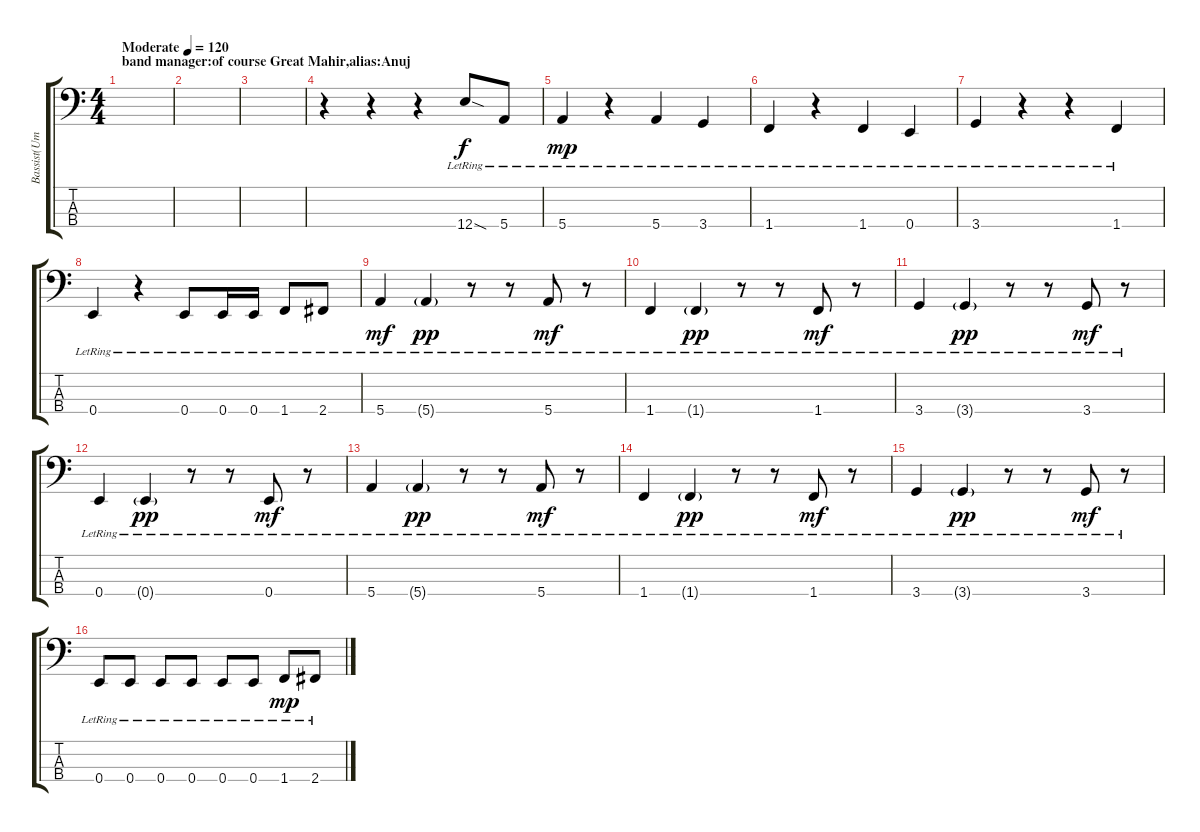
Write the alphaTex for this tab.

\track ("Bassist(Umesh)" "Bassist(Um") {instrument slapbass1}
\staff {score tabs}
\tuning (G2 D2 A1 E1) {hide}
\ts (4 4)
\section ("" "band manager:of course Great Mahir,alias:Anuj")
\tempo (120 "Moderate")
\clef f4
\ks c
|
|
|
r.4 r.4 r.4 12.4{sod lr}.8 5.4{lr}.8 |
5.4{lr}.4{dy mp} r.4 5.4{lr}.4 3.4{lr}.4 |
1.4{lr}.4 r.4 1.4{lr}.4 0.4{lr}.4 |
3.4{lr}.4 r.4 r.4 1.4{lr}.4 |
0.4{lr}.4 r.4 0.4{lr}.8 0.4{lr}.16 0.4{lr}.16 1.4{lr}.8 2.4{lr}.8 |
5.4{lr}.4{dy mf} 5.4{g lr}.4{dy pp} r.8 r.8 5.4{lr}.8{dy mf} r.8 |
1.4{lr}.4 1.4{g lr}.4{dy pp} r.8 r.8 1.4{lr}.8{dy mf} r.8 |
3.4{lr}.4 3.4{g lr}.4{dy pp} r.8 r.8 3.4{lr}.8{dy mf} r.8 |
0.4{lr}.4 0.4{g lr}.4{dy pp} r.8 r.8 0.4{lr}.8{dy mf} r.8 |
5.4{lr}.4 5.4{g lr}.4{dy pp} r.8 r.8 5.4{lr}.8{dy mf} r.8 |
1.4{lr}.4 1.4{g lr}.4{dy pp} r.8 r.8 1.4{lr}.8{dy mf} r.8 |
3.4{lr}.4 3.4{g lr}.4{dy pp} r.8 r.8 3.4{lr}.8{dy mf} r.8 |
0.4{lr}.8 0.4{lr}.8 0.4{lr}.8 0.4{lr}.8 0.4{lr}.8 0.4{lr}.8 1.4{lr}.8{dy mp} 2.4{lr}.8
